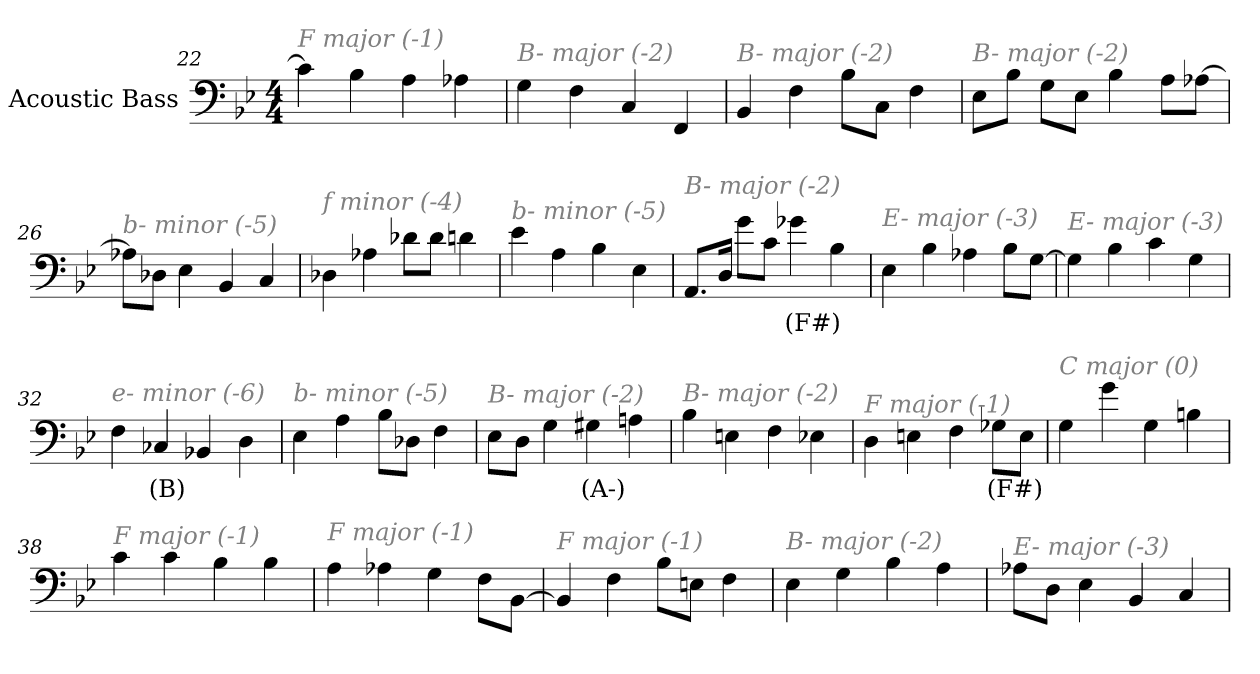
**kern	**text
*part1	*part1
*staff1	*staff1
*I"Acoustic Bass	*
*clefF4	*
*ITrd7c12	*
*k[b-e-]	*
*B-:	*
*M4/4	*
=22	=22
!LO:TX:i:color=#808080:t=F major (-1)	!
4C]	.
4BB-	.
4AA	.
4AA-X	.
=23	=23
!LO:TX:i:color=#808080:t=B- major (-2)	!
4GG	.
4FF	.
4CC	.
4FFF	.
=24	=24
!LO:TX:i:color=#808080:t=B- major (-2)	!
4BBB-	.
4FF	.
8BB-L	.
8CCJ	.
4FF	.
=25	=25
!LO:TX:i:color=#808080:t=B- major (-2)	!
8EE-L	.
8BB-J	.
8GGL	.
8EE-J	.
4BB-	.
8AAL	.
[8AA-XJ	.
=26	=26
!LO:TX:i:color=#808080:t=b- minor (-5)	!
8AA-XL]	.
8DD-XJ	.
4EE-	.
4BBB-	.
4CC	.
=27	=27
!LO:TX:i:color=#808080:t=f minor (-4)	!
4DD-X	.
4AA-X	.
8D-XL	.
8D-J	.
4Dn	.
=28	=28
!LO:TX:i:color=#808080:t=b- minor (-5)	!
4E-	.
4AA	.
4BB-	.
4EE-	.
=29	=29
!LO:TX:i:color=#808080:t=B- major (-2)	!
8.AAAL	.
16DDJ	.
8GL	.
8CJ	.
4G-Xi	(F#)
4BB-	.
=30	=30
!LO:TX:i:color=#808080:t=E- major (-3)	!
4EE-	.
4BB-	.
4AA-X	.
8BB-L	.
[8GGJ	.
=31	=31
!LO:TX:i:color=#808080:t=E- major (-3)	!
4GG]	.
4BB-	.
4C	.
4GG	.
=32	=32
!LO:TX:i:color=#808080:t=e- minor (-6)	!
4FF	.
4CC-Xi	(B)
4BBB-X	.
4DD	.
=33	=33
!LO:TX:i:color=#808080:t=b- minor (-5)	!
4EE-	.
4AA	.
8BB-L	.
8DD-XJ	.
4FF	.
=34	=34
!LO:TX:i:color=#808080:t=B- major (-2)	!
8EE-L	.
8DDJ	.
4GG	.
4GG#Xi	(A-)
4AAn	.
=35	=35
!LO:TX:i:color=#808080:t=B- major (-2)	!
4BB-	.
4EEn	.
4FF	.
4EE-X	.
=36	=36
!LO:TX:i:color=#808080:t=F major (-1)	!
4DD	.
4EEn	.
4FF	.
8GG-XiL	(F#)
8EEJ	.
=37	=37
!LO:TX:i:color=#808080:t=C major (0)	!
4GG	.
4G	.
4GG	.
4BBn	.
=38	=38
!LO:TX:i:color=#808080:t=F major (-1)	!
4C	.
4C	.
4BB-	.
4BB-	.
=39	=39
!LO:TX:i:color=#808080:t=F major (-1)	!
4AA	.
4AA-X	.
4GG	.
8FFL	.
[8BBB-J	.
=40	=40
!LO:TX:i:color=#808080:t=F major (-1)	!
4BBB-]	.
4FF	.
8BB-L	.
8EEnJ	.
4FF	.
=41	=41
!LO:TX:i:color=#808080:t=B- major (-2)	!
4EE-	.
4GG	.
4BB-	.
4AA	.
=42	=42
!LO:TX:i:color=#808080:t=E- major (-3)	!
8AA-XL	.
8DDJ	.
4EE-	.
4BBB-	.
4CC	.
=	=
*-	*-
